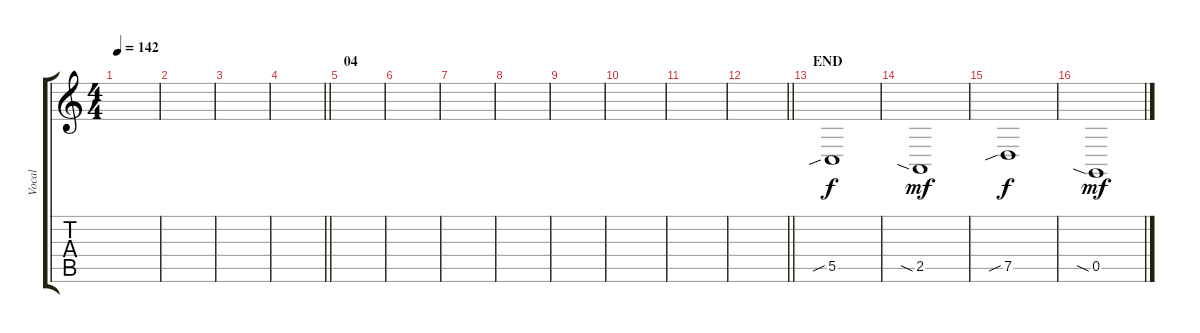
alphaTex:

\track ("Vocal" "Vocal") {instrument baritonesax}
\staff {score tabs}
\tuning (D4 A3 F3 C3 G2 D2) {hide}
\ts (4 4)
\tempo 142
\clef g2
\ks c
|
|
|
\barLineRight lightlight
|
\section ("" "04")
|
|
|
|
|
|
|
\barLineRight lightlight
|
\section ("" "END")
5.5{sib}.1 |
2.5{sia}.1{dy mf} |
7.5{sib}.1{dy f} |
0.5{sia}.1{dy mf}
